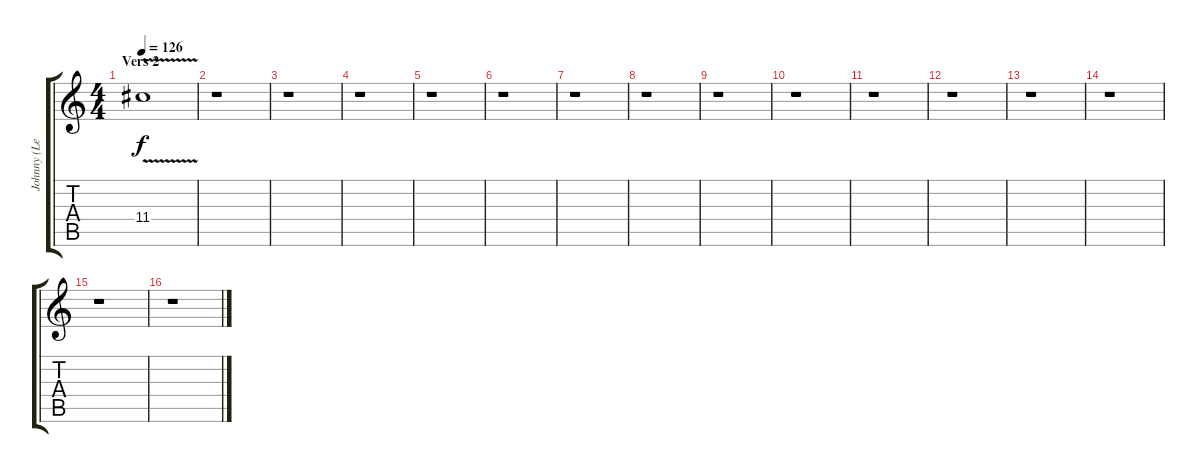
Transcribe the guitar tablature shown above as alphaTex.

\track ("Johnny (Lead Guitar)" "Johnny (Le") {instrument overdrivenguitar}
\staff {score tabs}
\tuning (E4 B3 G3 D3 A2 E2) {hide}
\ts (4 4)
\section ("" "Vers 2")
\tempo 126
\clef g2
\ks c
11.4{v}.1{dy f} |
r.1 |
r.1 |
r.1 |
r.1 |
r.1 |
r.1 |
r.1 |
r.1 |
r.1 |
r.1 |
r.1 |
r.1 |
r.1 |
r.1 |
r.1
